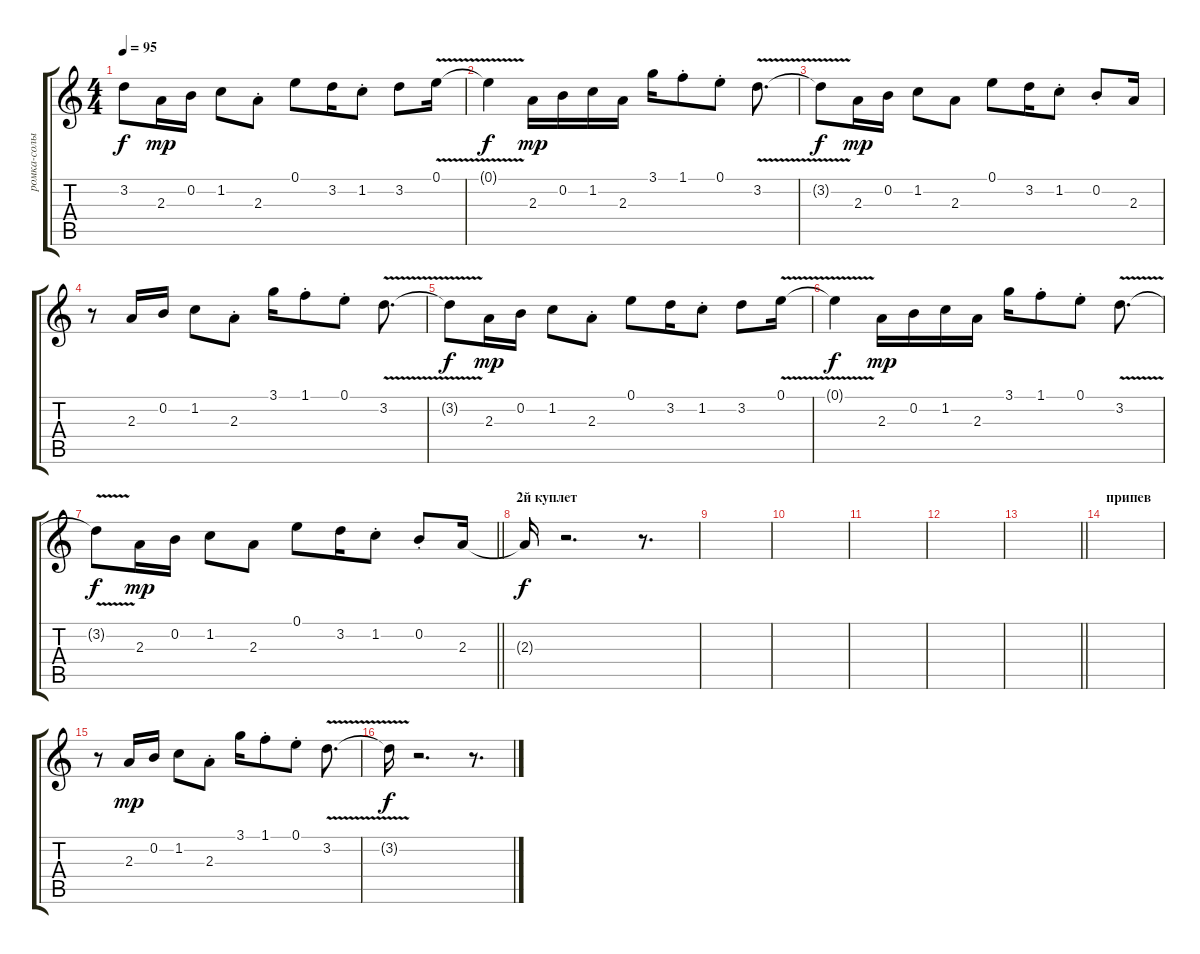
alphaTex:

\track ("ромка-солы" "ромка-солы") {instrument electricguitarjazz}
\staff {score tabs}
\tuning (E4 B3 G3 D3 A2 E2) {hide}
\ts (4 4)
\tempo 95
\clef g2
\ks c
3.2{t}.8{dy f} 2.3.16{dy mp} 0.2.16 1.2.8 2.3{st}.8 0.1.8 3.2.16 1.2{st}.8 3.2.8 0.1{v}.16 |
0.1{t}.4{dy f} 2.3.16{dy mp} 0.2.16 1.2.16 2.3.16 3.1.16 1.1{st}.8 0.1{st}.8 3.2{v}.8{d} |
3.2{t}.8{dy f} 2.3.16{dy mp} 0.2.16 1.2.8 2.3.8 0.1.8 3.2.16 1.2{st}.8 0.2{st}.8 2.3.16 |
r.8 2.3.16 0.2.16 1.2.8 2.3{st}.8 3.1.16 1.1{st}.8 0.1{st}.8 3.2{v}.8{d} |
3.2{t}.8{dy f} 2.3.16{dy mp} 0.2.16 1.2.8 2.3{st}.8 0.1.8 3.2.16 1.2{st}.8 3.2.8 0.1{v}.16 |
0.1{t}.4{dy f} 2.3.16{dy mp} 0.2.16 1.2.16 2.3.16 3.1.16 1.1{st}.8 0.1{st}.8 3.2{v}.8{d} |
\barLineRight lightlight
3.2{t}.8{dy f} 2.3.16{dy mp} 0.2.16 1.2.8 2.3.8 0.1.8 3.2.16 1.2{st}.8 0.2{st}.8 2.3.16 |
\section ("" "2й куплет")
2.3{t}.16{dy f} r.2{d} r.8{d} |
|
|
|
|
\barLineRight lightlight
|
\section ("" "припев")
|
r.8 2.3.16{dy mp} 0.2.16 1.2.8 2.3{st}.8 3.1.16 1.1{st}.8 0.1{st}.8 3.2{v}.8{d} |
3.2{t}.16{dy f} r.2{d} r.8{d}
